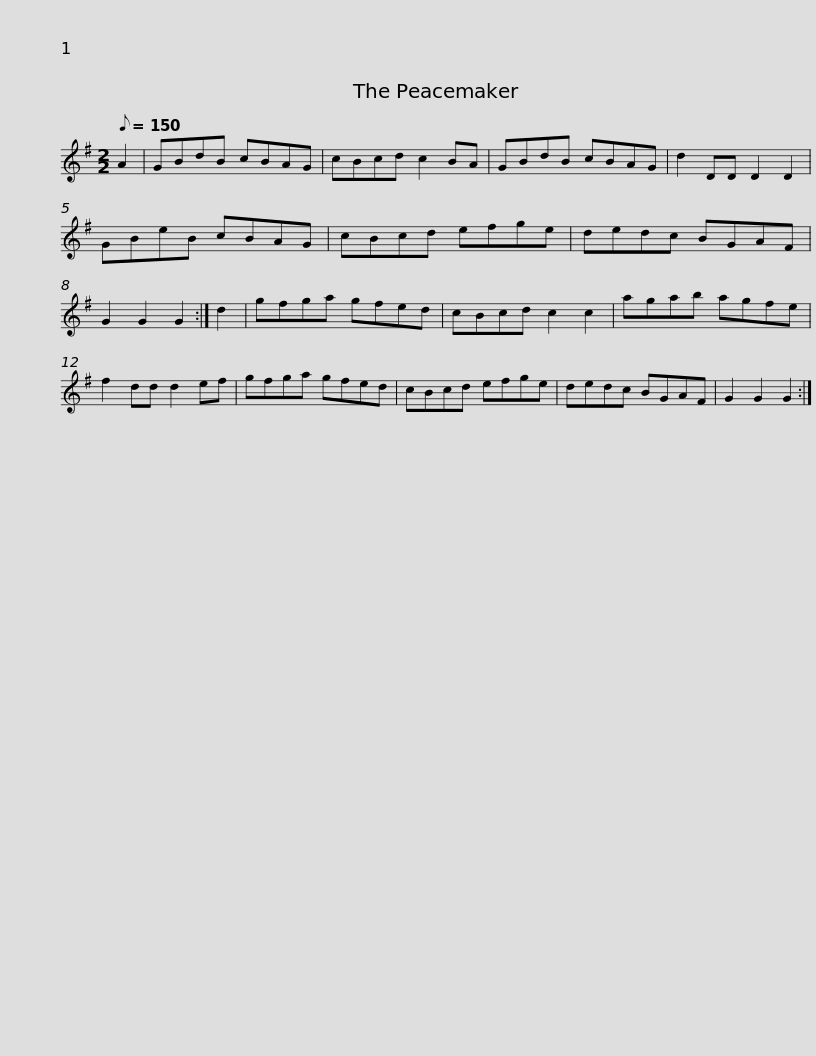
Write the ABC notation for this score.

X:1
L:1/8
Q:1/8=150
M:2/2
I:linebreak $
K:G
V:1 treble
V:1
 A2 | GBdB cBAG | cBcd c2 BA | GBdB cBAG | d2 DD D2 D2 | %5
 GBeB cBAG | cBcd efge |$ dedc BGAF | G2 G2 G2 :| d2 | %10
 gfga gfed | cBcd c2 c2 | agab agfe | f2 dd d2 ef |$ gfga gfed | %15
 cBcd efge | dedc BGAF | G2 G2 G2 :| %18
